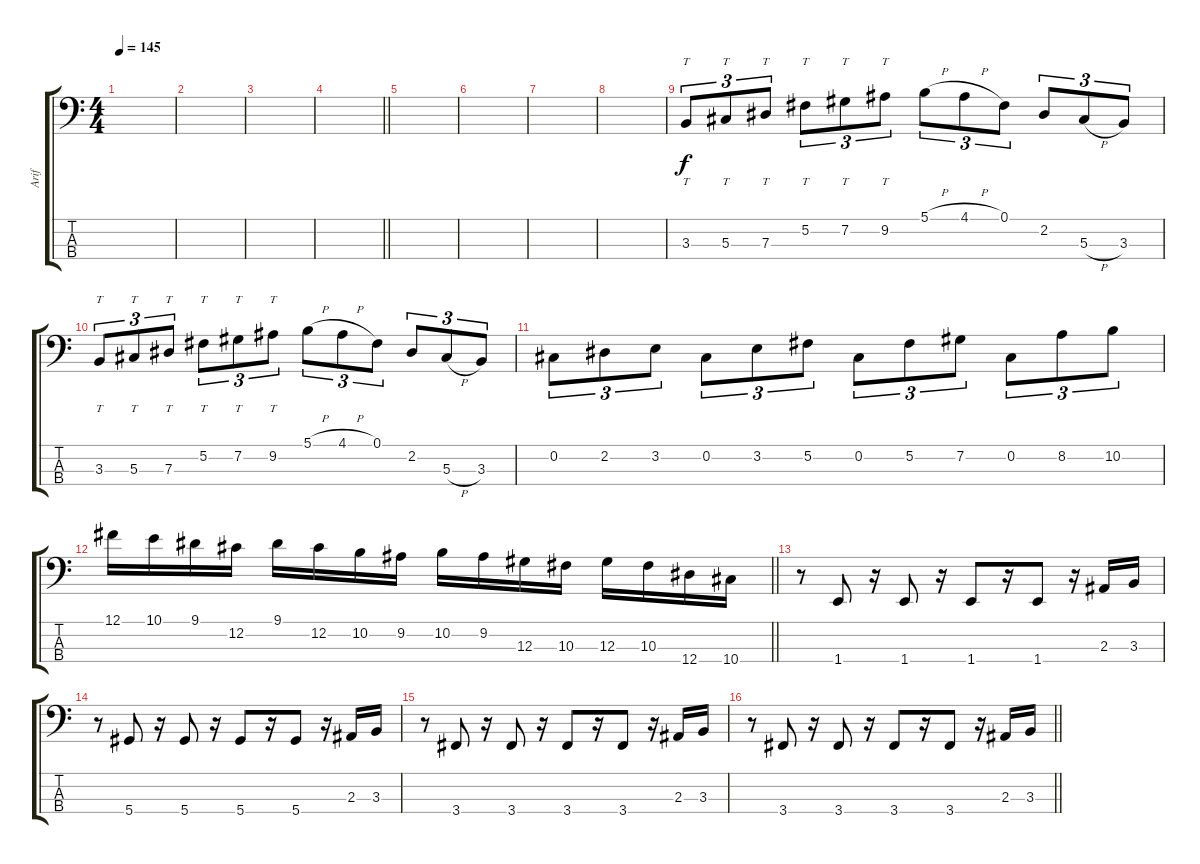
\track ("Arif" "Arif") {instrument electricbassfinger}
\staff {score tabs}
\tuning (Gb2 Db2 Ab1 Eb1) {hide}
\ts (4 4)
\tempo 145
\clef f4
\ks c
|
|
|
\barLineRight lightlight
|
|
|
|
|
3.3.8{tt tu (3 2)} 5.3.8{tt tu (3 2)} 7.3.8{tt tu (3 2)} 5.2.8{tt tu (3 2)} 7.2.8{tt tu (3 2)} 9.2.8{tt tu (3 2)} 5.1{h}.8{tu (3 2)} 4.1{h}.8{tu (3 2)} 0.1.8{tu (3 2)} 2.2.8{tu (3 2)} 5.3{h}.8{tu (3 2)} 3.3.8{tu (3 2)} |
3.3.8{tt tu (3 2)} 5.3.8{tt tu (3 2)} 7.3.8{tt tu (3 2)} 5.2.8{tt tu (3 2)} 7.2.8{tt tu (3 2)} 9.2.8{tt tu (3 2)} 5.1{h}.8{tu (3 2)} 4.1{h}.8{tu (3 2)} 0.1.8{tu (3 2)} 2.2.8{tu (3 2)} 5.3{h}.8{tu (3 2)} 3.3.8{tu (3 2)} |
0.2.8{tu (3 2)} 2.2.8{tu (3 2)} 3.2.8{tu (3 2)} 0.2.8{tu (3 2)} 3.2.8{tu (3 2)} 5.2.8{tu (3 2)} 0.2.8{tu (3 2)} 5.2.8{tu (3 2)} 7.2.8{tu (3 2)} 0.2.8{tu (3 2)} 8.2.8{tu (3 2)} 10.2.8{tu (3 2)} |
\barLineRight lightlight
12.1.16 10.1.16 9.1.16 12.2.16 9.1.16 12.2.16 10.2.16 9.2.16 10.2.16 9.2.16 12.3.16 10.3.16 12.3.16 10.3.16 12.4.16 10.4.16 |
r.8 1.4.8 r.16 1.4.8 r.16 1.4.8 r.16 1.4.8 r.16 2.3.16 3.3.16 |
r.8 5.4.8 r.16 5.4.8 r.16 5.4.8 r.16 5.4.8 r.16 2.3.16 3.3.16 |
r.8 3.4.8 r.16 3.4.8 r.16 3.4.8 r.16 3.4.8 r.16 2.3.16 3.3.16 |
\barLineRight lightlight
r.8 3.4.8 r.16 3.4.8 r.16 3.4.8 r.16 3.4.8 r.16 2.3.16 3.3.16
